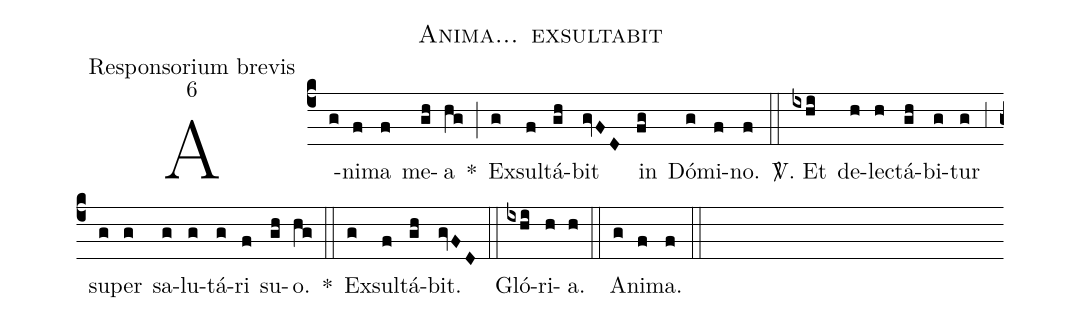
name:Anima... exsultabit;
office-part:Responsorium brevis;
mode:6;
%%
(c4) A(g)ni(f)ma(f) me(gh)a(hg) *(;) Ex(g)sul(f)tá(gh)bit(gvFD) in(fg) Dó(g)mi(f)no.(f) (::)

<sp>V/</sp>. Et(ixhi) de(h)le(h)ctá(gh)bi(g)tur(g) (,3) su(g)per(g) sa(g)lu(g)tá(g)ri(f) su(gh)o.(hg) *(::) Ex(g)sul(f)tá(gh)bit.(gvFD) (::)

Gló(ixhi)ri(h)a.(h) (::)
A(g)ni(f)ma.(f) (::)
